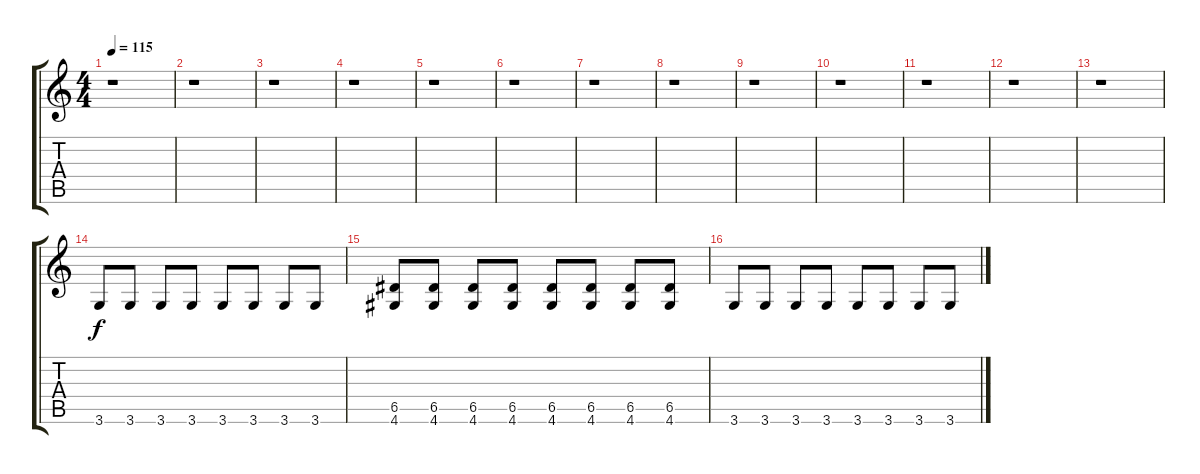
\track "" {instrument overdrivenguitar}
\staff {score tabs}
\tuning (E4 B3 G3 D3 A2 E2) {hide}
\ts (4 4)
\tempo 115
\clef g2
\ks c
r.1{dy f} |
r.1 |
r.1 |
r.1 |
r.1 |
r.1 |
r.1 |
r.1 |
r.1 |
r.1 |
r.1 |
r.1 |
r.1 |
3.6.8 3.6.8 3.6.8 3.6.8 3.6.8 3.6.8 3.6.8 3.6.8 |
(6.5 4.6).8 (6.5 4.6).8 (6.5 4.6).8 (6.5 4.6).8 (6.5 4.6).8 (6.5 4.6).8 (6.5 4.6).8 (6.5 4.6).8 |
3.6.8 3.6.8 3.6.8 3.6.8 3.6.8 3.6.8 3.6.8 3.6.8
